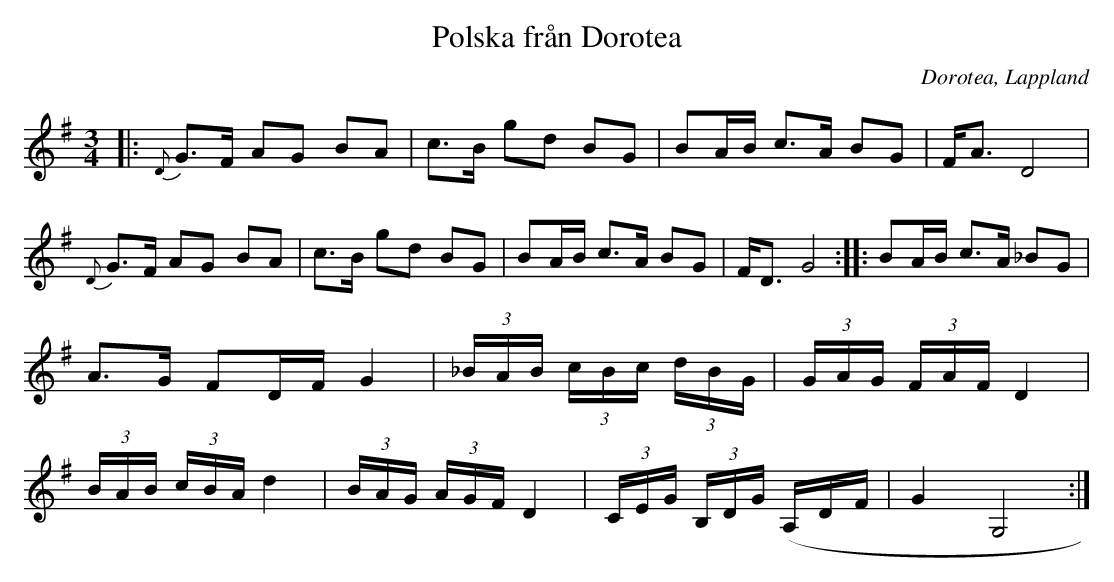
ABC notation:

X:1
T:Polska från Dorotea
O:Dorotea, Lappland
M:3/4
L:1/16
K:G
|: {D}G3F A2G2 B2A2 |c3B g2d2 B2G2 |  B2AB c3A B2G2 |  FA3 D8 | {D}G3F A2G2 B2A2 |c3B g2d2 B2G2 |  B2AB c3A B2G2 | FD3 G8  :|: B2AB c3A _B2G2 | A3G F2DF G4 | (3_BAB (3cBc (3dBG | (3GAG (3FAF D4 | (3BAB (3cBA d4 | (3BAG (3AGF D4 | (3CEG (3B,DG (A,DF | G4 G,8 :|
